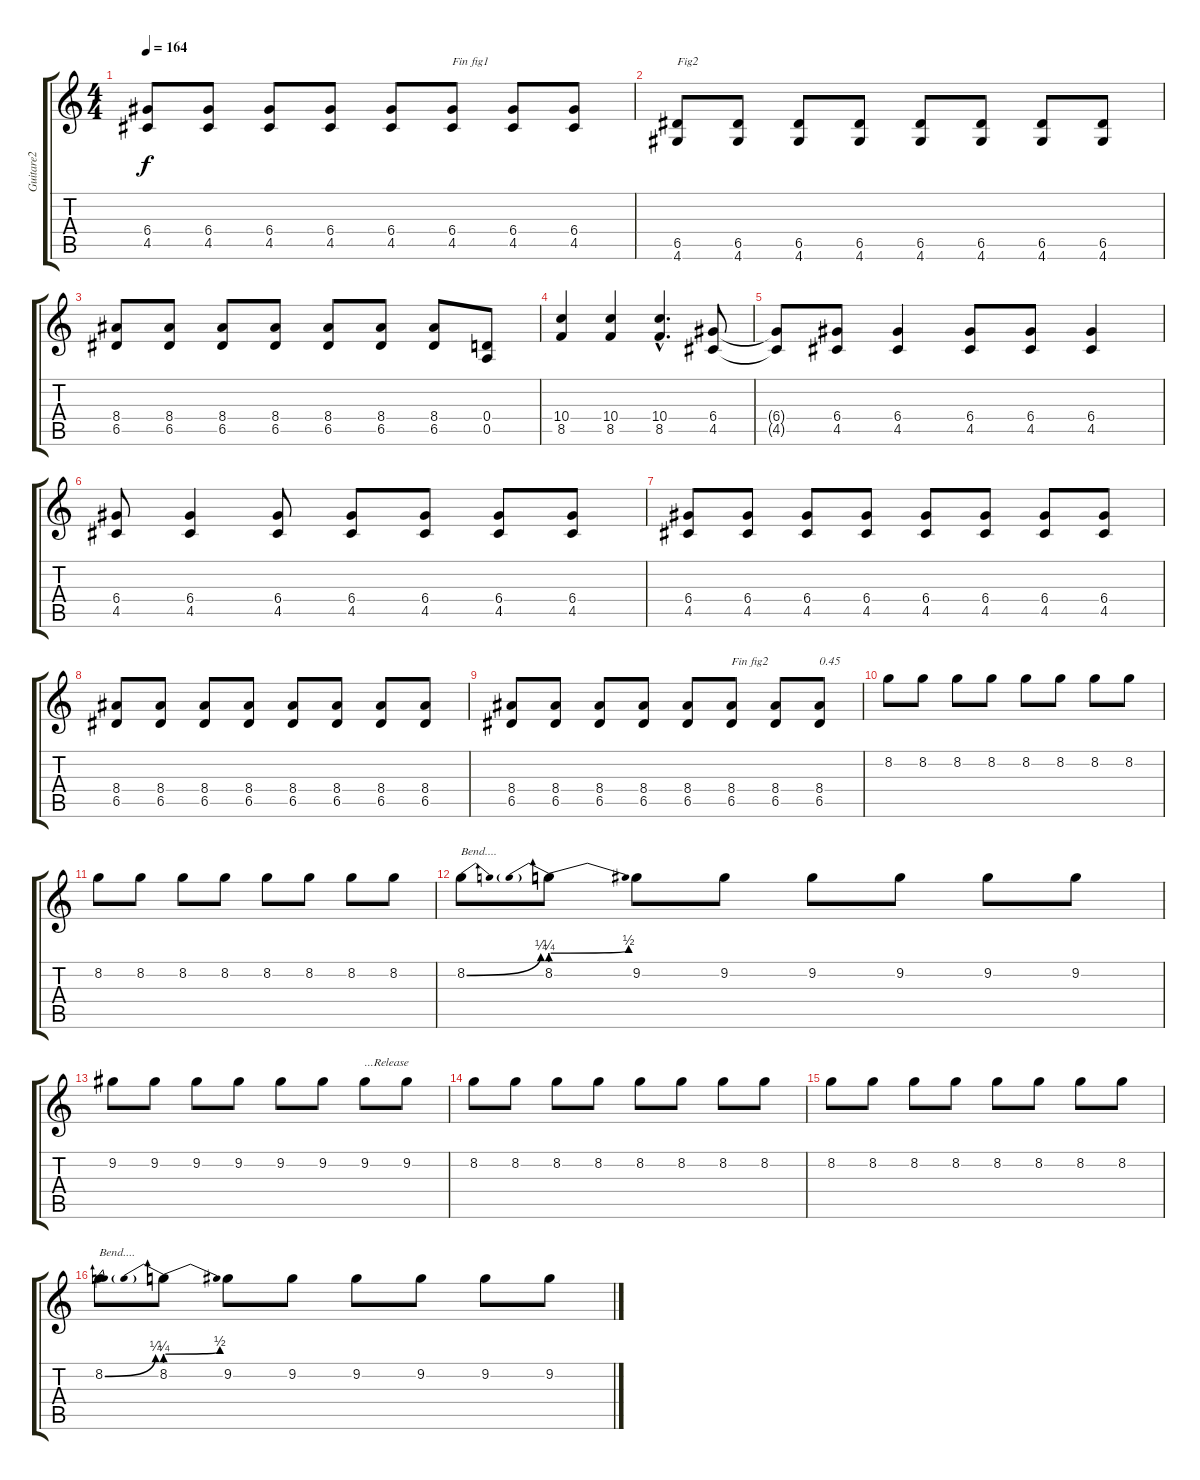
\track ("Guitare2" "Guitare2") {instrument distortionguitar}
\staff {score tabs}
\tuning (E4 B3 G3 D3 A2 E2) {hide}
\ts (4 4)
\tempo 164
\clef g2
\ks c
(6.4 4.5).8{dy f} (6.4 4.5).8 (6.4 4.5).8 (6.4 4.5).8 (6.4 4.5).8 (6.4 4.5).8{txt "Fin fig1"} (6.4 4.5).8 (6.4 4.5).8 |
(6.5 4.6).8{txt "Fig2"} (6.5 4.6).8 (6.5 4.6).8 (6.5 4.6).8 (6.5 4.6).8 (6.5 4.6).8 (6.5 4.6).8 (6.5 4.6).8 |
(8.4 6.5).8 (8.4 6.5).8 (8.4 6.5).8 (8.4 6.5).8 (8.4 6.5).8 (8.4 6.5).8 (8.4 6.5).8 (0.4 0.5).8 |
(10.4 8.5).4 (10.4 8.5).4 (10.4{hac} 8.5{hac}).4{d} (6.4 4.5).8 |
(6.4{t} 4.5{t}).8 (6.4 4.5).8 (6.4 4.5).4 (6.4 4.5).8 (6.4 4.5).8 (6.4 4.5).4 |
(6.4 4.5).8 (6.4 4.5).4 (6.4 4.5).8 (6.4 4.5).8 (6.4 4.5).8 (6.4 4.5).8 (6.4 4.5).8 |
(6.4 4.5).8 (6.4 4.5).8 (6.4 4.5).8 (6.4 4.5).8 (6.4 4.5).8 (6.4 4.5).8 (6.4 4.5).8 (6.4 4.5).8 |
(8.4 6.5).8 (8.4 6.5).8 (8.4 6.5).8 (8.4 6.5).8 (8.4 6.5).8 (8.4 6.5).8 (8.4 6.5).8 (8.4 6.5).8 |
(8.4 6.5).8 (8.4 6.5).8 (8.4 6.5).8 (8.4 6.5).8 (8.4 6.5).8 (8.4 6.5).8{txt "Fin fig2"} (8.4 6.5).8 (8.4 6.5).8{txt "0.45"} |
8.2.8 8.2.8 8.2.8 8.2.8 8.2.8 8.2.8 8.2.8 8.2.8 |
8.2.8 8.2.8 8.2.8 8.2.8 8.2.8 8.2.8 8.2.8 8.2.8 |
8.2{be (bend 0 0 60 1)}.8{txt "Bend...."} 8.2{be (prebendbend 0 1 60 2)}.8 9.2.8 9.2.8 9.2.8 9.2.8 9.2.8 9.2.8 |
9.2.8 9.2.8 9.2.8 9.2.8 9.2.8 9.2.8 9.2.8{txt "...Release"} 9.2.8 |
8.2.8 8.2.8 8.2.8 8.2.8 8.2.8 8.2.8 8.2.8 8.2.8 |
8.2.8 8.2.8 8.2.8 8.2.8 8.2.8 8.2.8 8.2.8 8.2.8 |
8.2{be (bend 0 0 60 1)}.8{txt "Bend...."} 8.2{be (prebendbend 0 1 60 2)}.8 9.2.8 9.2.8 9.2.8 9.2.8 9.2.8 9.2.8
